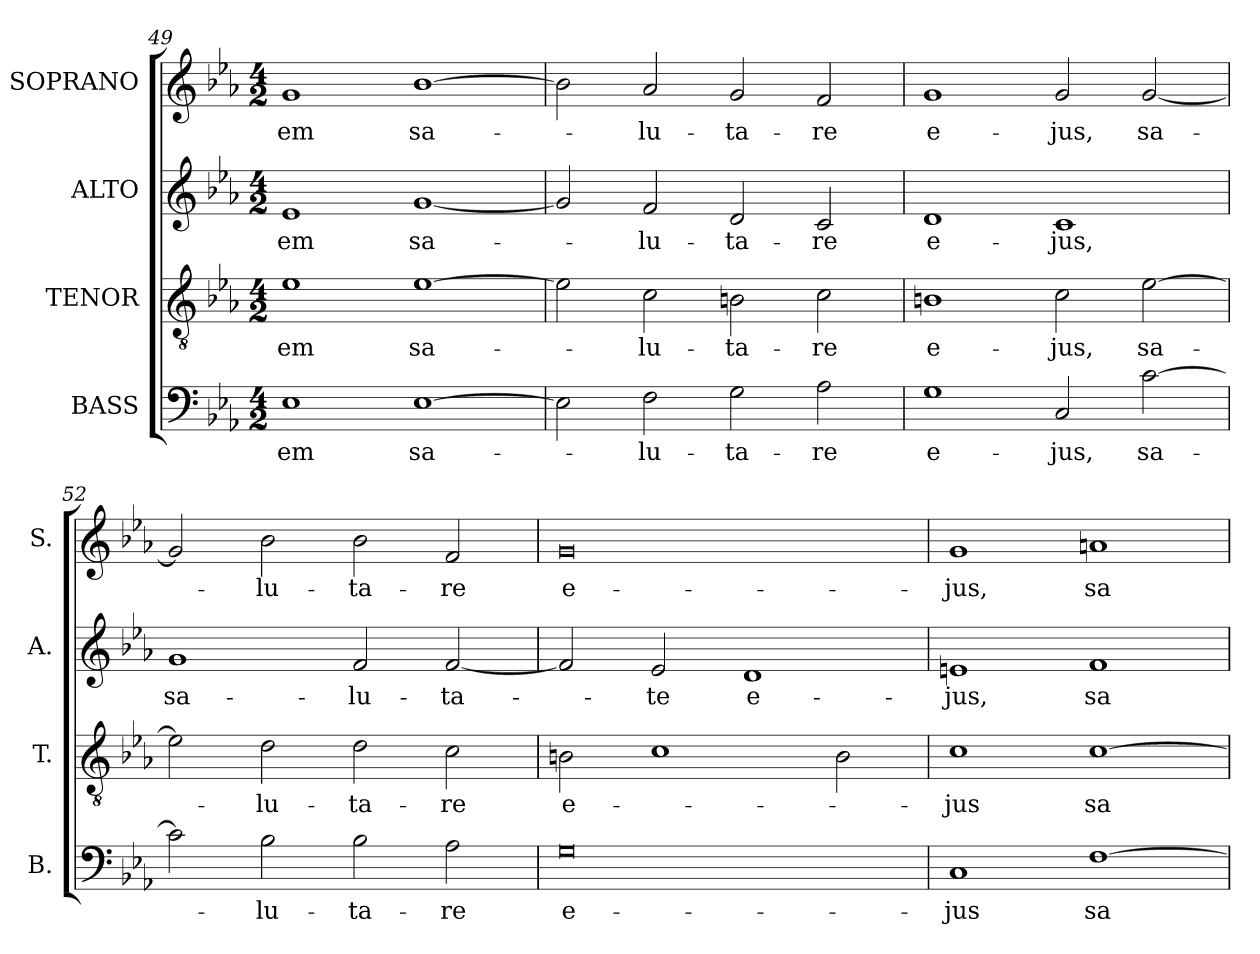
**kern	**text	**kern	**text	**kern	**text	**kern	**text
*part4	*part4	*part3	*part3	*part2	*part2	*part1	*part1
*staff4	*staff4	*staff3	*staff3	*staff2	*staff2	*staff1	*staff1
*I"BASS	*	*I"TENOR	*	*I"ALTO	*	*I"SOPRANO	*
*I'B.	*	*I'T.	*	*I'A.	*	*I'S.	*
*clefF4	*	*clefGv2	*	*clefG2	*	*clefG2	*
*	*	*ITrd7c12	*	*	*	*	*
*k[b-e-a-]	*	*k[b-e-a-]	*	*k[b-e-a-]	*	*k[b-e-a-]	*
*E-:	*	*E-:	*	*E-:	*	*E-:	*
*M4/2	*	*M4/2	*	*M4/2	*	*M4/2	*
=49	=49	=49	=49	=49	=49	=49	=49
!	!LO:LY:b:color=#000000	!	!	!	!	!	!
!	!	!	!LO:LY:b:color=#000000	!	!	!	!
!	!	!	!	!	!LO:LY:b:color=#000000	!	!
!	!	!	!	!	!	!	!LO:LY:b:color=#000000
1E-i	-em	1E-i	-em	1e-i	-em	1gi	-em
!	!LO:LY:b:color=#000000	!	!	!	!	!	!
!	!	!	!LO:LY:b:color=#000000	!	!	!	!
!	!	!	!	!	!LO:LY:b:color=#000000	!	!
!	!	!	!	!	!	!	!LO:LY:b:color=#000000
[1E-i	sa-	[1E-i	sa-	[1gi	sa-	[1b-i	sa-
=50	=50	=50	=50	=50	=50	=50	=50
2E-i\]	.	2E-i\]	.	2gi/]	.	2b-i\]	.
!	!LO:LY:b:color=#000000	!	!	!	!	!	!
!	!	!	!LO:LY:b:color=#000000	!	!	!	!
!	!	!	!	!	!LO:LY:b:color=#000000	!	!
!	!	!	!	!	!	!	!LO:LY:b:color=#000000
2Fi\	-lu-	2Ci\	-lu-	2fi/	-lu-	2a-i/	-lu-
!	!LO:LY:b:color=#000000	!	!	!	!	!	!
!	!	!	!LO:LY:b:color=#000000	!	!	!	!
!	!	!	!	!	!LO:LY:b:color=#000000	!	!
!	!	!	!	!	!	!	!LO:LY:b:color=#000000
2Gi\	-ta-	2BBni\	-ta-	2di/	-ta-	2gi/	-ta-
!	!LO:LY:b:color=#000000	!	!	!	!	!	!
!	!	!	!LO:LY:b:color=#000000	!	!	!	!
!	!	!	!	!	!LO:LY:b:color=#000000	!	!
!	!	!	!	!	!	!	!LO:LY:b:color=#000000
2A-i\	-re	2Ci\	-re	2ci/	-re	2fi/	-re
=51	=51	=51	=51	=51	=51	=51	=51
!	!LO:LY:b:color=#000000	!	!	!	!	!	!
!	!	!	!LO:LY:b:color=#000000	!	!	!	!
!	!	!	!	!	!LO:LY:b:color=#000000	!	!
!	!	!	!	!	!	!	!LO:LY:b:color=#000000
1Gi	e-	1BBni	e-	1di	e-	1gi	e-
!	!LO:LY:b:color=#000000	!	!	!	!	!	!
!	!	!	!LO:LY:b:color=#000000	!	!	!	!
!	!	!	!	!	!LO:LY:b:color=#000000	!	!
!	!	!	!	!	!	!	!LO:LY:b:color=#000000
2Ci/	-jus,	2Ci\	-jus,	1ci	-jus,	2gi/	-jus,
!	!LO:LY:b:color=#000000	!	!	!	!	!	!
!	!	!	!LO:LY:b:color=#000000	!	!	!	!
!	!	!	!	!	!	!	!LO:LY:b:color=#000000
[2ci\	sa-	[2E-i\	sa-	.	.	[2gi/	sa-
=52	=52	=52	=52	=52	=52	=52	=52
!	!	!	!	!	!LO:LY:b:color=#000000	!	!
2ci\]	.	2E-i\]	.	1gi	sa-	2gi/]	.
!	!LO:LY:b:color=#000000	!	!	!	!	!	!
!	!	!	!LO:LY:b:color=#000000	!	!	!	!
!	!	!	!	!	!	!	!LO:LY:b:color=#000000
2B-i\	-lu-	2Di\	-lu-	.	.	2b-i\	-lu-
!	!LO:LY:b:color=#000000	!	!	!	!	!	!
!	!	!	!LO:LY:b:color=#000000	!	!	!	!
!	!	!	!	!	!LO:LY:b:color=#000000	!	!
!	!	!	!	!	!	!	!LO:LY:b:color=#000000
2B-i\	-ta-	2Di\	-ta-	2fi/	-lu-	2b-i\	-ta-
!	!LO:LY:b:color=#000000	!	!	!	!	!	!
!	!	!	!LO:LY:b:color=#000000	!	!	!	!
!	!	!	!	!	!LO:LY:b:color=#000000	!	!
!	!	!	!	!	!	!	!LO:LY:b:color=#000000
2A-i\	-re	2Ci\	-re	[2fi/	-ta-	2fi/	-re
!!LO:LB:g=z
=53	=53	=53	=53	=53	=53	=53	=53
!	!LO:LY:b:color=#000000	!	!	!	!	!	!
!	!	!	!LO:LY:b:color=#000000	!	!	!	!
!	!	!	!	!	!	!	!LO:LY:b:color=#000000
0Gi	e-	2BBni\	e-	2fi/]	.	0gi	e-
!	!	!	!	!	!LO:LY:b:color=#000000	!	!
.	.	1Ci	.	2e-i/	-te	.	.
!	!	!	!	!	!LO:LY:b:color=#000000	!	!
.	.	.	.	1di	e-	.	.
.	.	2BBi\	.	.	.	.	.
=54	=54	=54	=54	=54	=54	=54	=54
!	!LO:LY:b:color=#000000	!	!	!	!	!	!
!	!	!	!LO:LY:b:color=#000000	!	!	!	!
!	!	!	!	!	!LO:LY:b:color=#000000	!	!
!	!	!	!	!	!	!	!LO:LY:b:color=#000000
1Ci	-jus	1Ci	-jus	1eni	-jus,	1gi	-jus,
!	!LO:LY:b:color=#000000	!	!	!	!	!	!
!	!	!	!LO:LY:b:color=#000000	!	!	!	!
!	!	!	!	!	!LO:LY:b:color=#000000	!	!
!	!	!	!	!	!	!	!LO:LY:b:color=#000000
[1Fi	sa-	[1Ci	sa-	1fi	sa-	1ani	sa-
=	=	=	=	=	=	=	=
*-	*-	*-	*-	*-	*-	*-	*-
